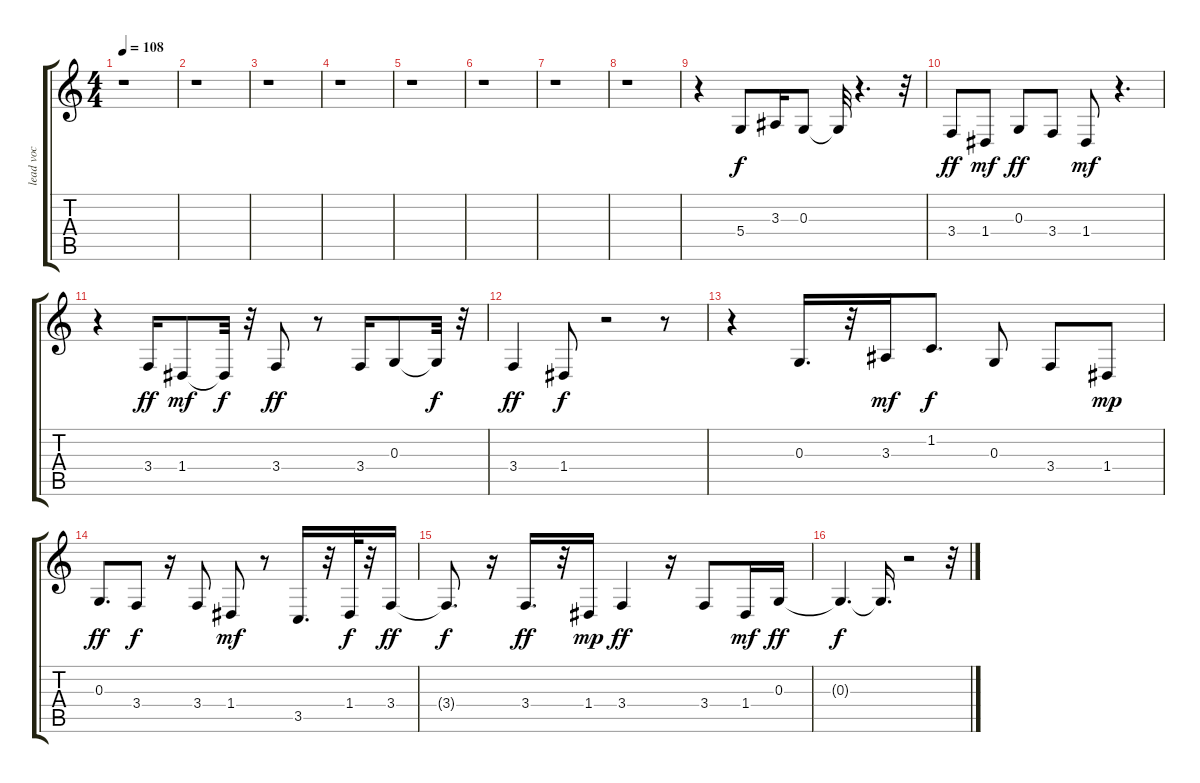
\track ("lead voc" "lead voc") {instrument tenorsax}
\staff {score tabs}
\tuning (E4 B3 G3 D3 A2 E2) {hide}
\ts (4 4)
\tempo 108
\clef g2
\ks c
r.1{dy f} |
r.1 |
r.1 |
r.1 |
r.1 |
r.1 |
r.1 |
r.1 |
r.4 5.4.8 3.3.16 0.3.8 0.3{t}.32 r.4{d} r.32 |
3.4.8{dy ff} 1.4.8{dy mf} 0.3.8{dy ff} 3.4.8 1.4.8{dy mf} r.4{d} |
r.4 3.4.16{dy ff} 1.4.8{dy mf} 1.4{t}.32{dy f} r.32 3.4.8{dy ff} r.8 3.4.16 0.3.8 0.3{t}.32{dy f} r.32 |
3.4.4{dy ff} 1.4.8{dy f} r.2 r.8 |
r.4 0.3.16{d} r.32 3.3.16{dy mf} 1.2.8{d dy f} 0.3.8 3.4.8 1.4.8{dy mp} |
0.3.8{d dy ff} 3.4.8{dy f} r.16 3.4.8 1.4.8{dy mf} r.8 3.5.16{d} r.32 1.4.32{dy f} r.32 3.4.16{dy ff} |
3.4{t}.8{d dy f} r.16 3.4.16{d dy ff} r.32 1.4.16{dy mp} 3.4.4{dy ff} r.16 3.4.8 1.4.16{dy mf} 0.3.16{dy ff} |
0.3{t}.4{d dy f} 0.3{t}.16{d} r.2 r.32
